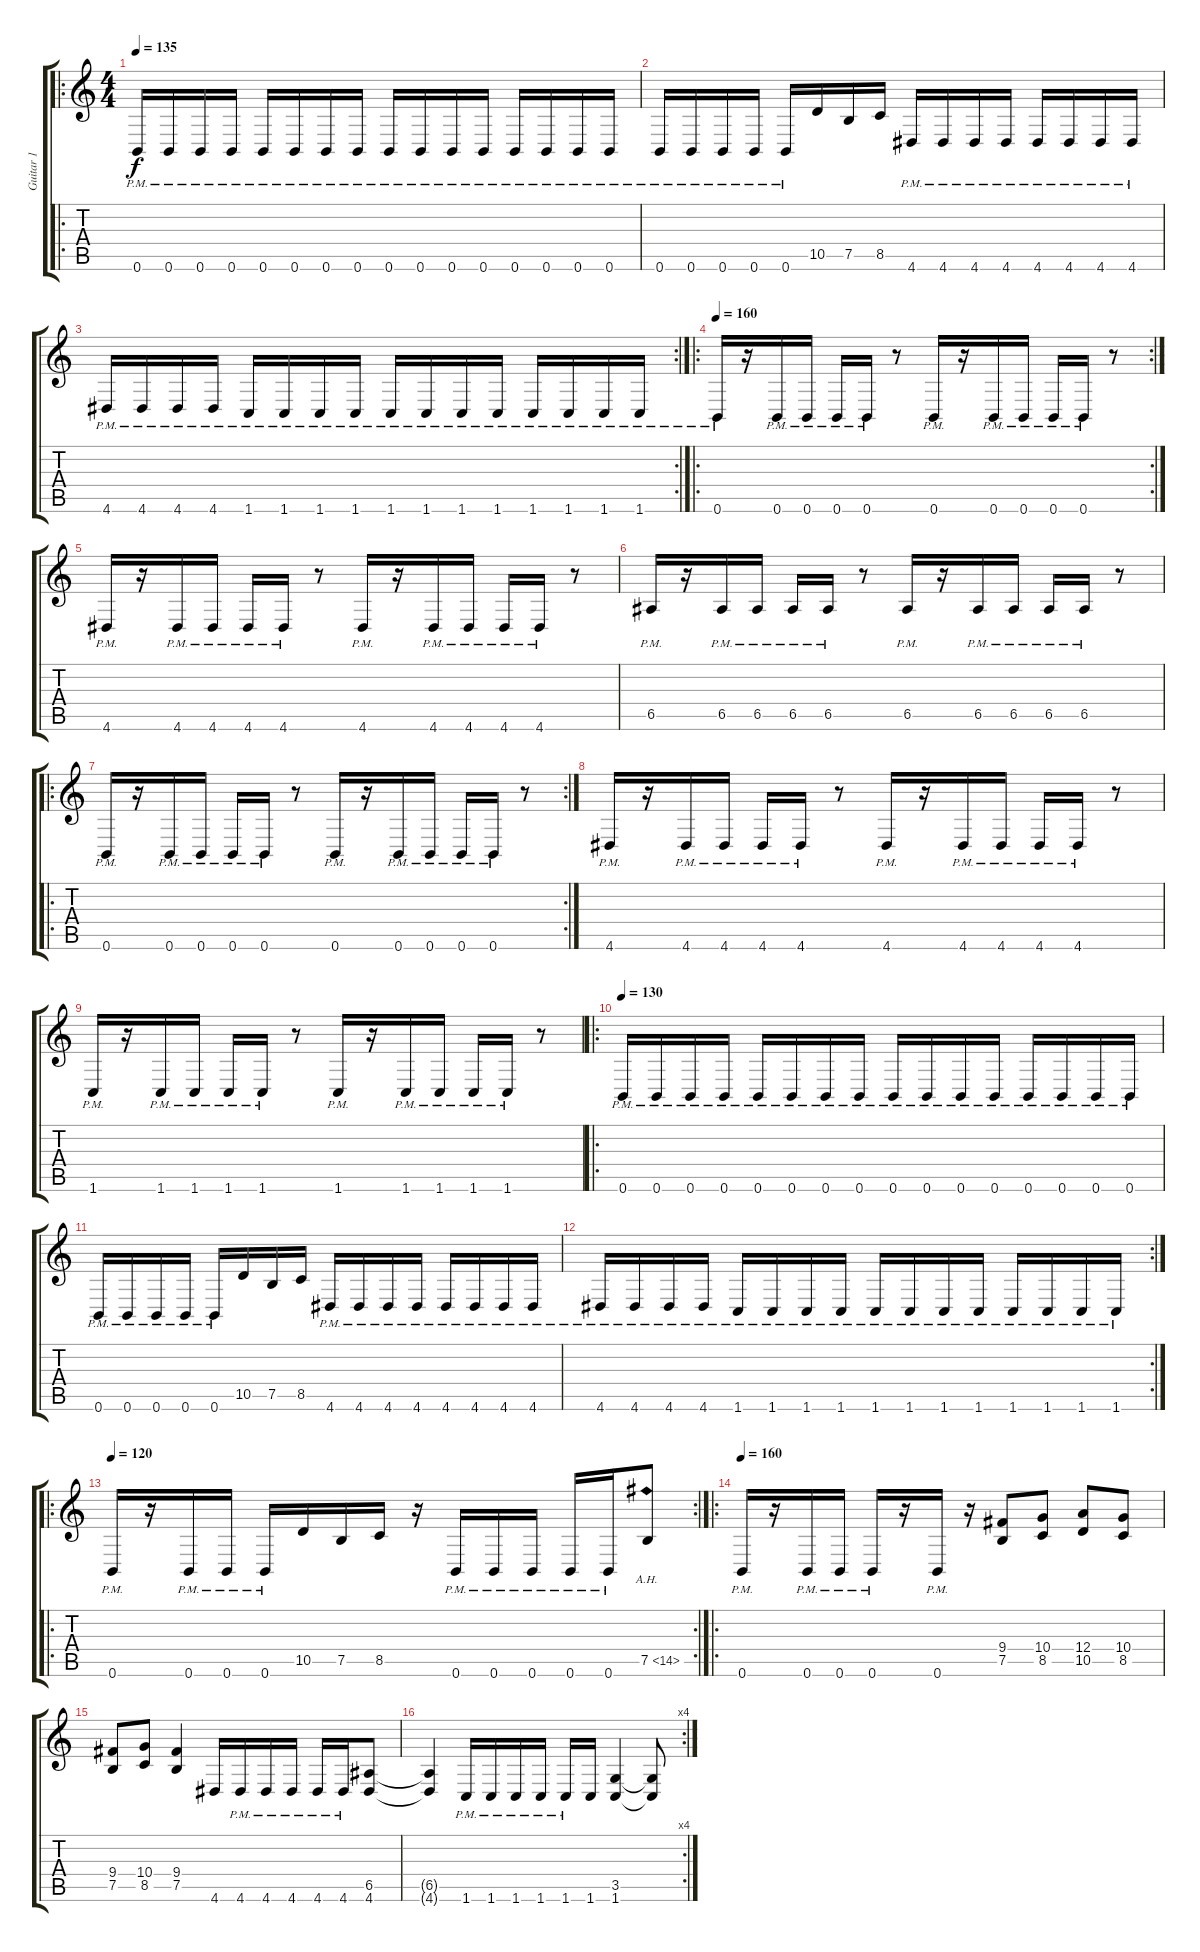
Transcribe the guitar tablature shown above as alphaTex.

\track ("Guitar 1" "Guitar 1") {instrument distortionguitar}
\staff {score tabs}
\tuning (B3 Gb3 D3 A2 E2 B1) {hide}
\ro
\ts (4 4)
\tempo 135
\clef g2
\ks c
0.6{pm}.16{dy f} 0.6{pm}.16 0.6{pm}.16 0.6{pm}.16 0.6{pm}.16 0.6{pm}.16 0.6{pm}.16 0.6{pm}.16 0.6{pm}.16 0.6{pm}.16 0.6{pm}.16 0.6{pm}.16 0.6{pm}.16 0.6{pm}.16 0.6{pm}.16 0.6{pm}.16 |
0.6{pm}.16 0.6{pm}.16 0.6{pm}.16 0.6{pm}.16 0.6{pm}.16 10.5.16 7.5.16 8.5.16 4.6{pm}.16 4.6{pm}.16 4.6{pm}.16 4.6{pm}.16 4.6{pm}.16 4.6{pm}.16 4.6{pm}.16 4.6{pm}.16 |
\rc 2
4.6{pm}.16 4.6{pm}.16 4.6{pm}.16 4.6{pm}.16 1.6{pm}.16 1.6{pm}.16 1.6{pm}.16 1.6{pm}.16 1.6{pm}.16 1.6{pm}.16 1.6{pm}.16 1.6{pm}.16 1.6{pm}.16 1.6{pm}.16 1.6{pm}.16 1.6{pm}.16 |
\ro
\rc 2
\tempo 160
0.6{pm}.16 r.16 0.6{pm}.16 0.6{pm}.16 0.6{pm}.16 0.6{pm}.16 r.8 0.6{pm}.16 r.16 0.6{pm}.16 0.6{pm}.16 0.6{pm}.16 0.6{pm}.16 r.8 |
4.6{pm}.16 r.16 4.6{pm}.16 4.6{pm}.16 4.6{pm}.16 4.6{pm}.16 r.8 4.6{pm}.16 r.16 4.6{pm}.16 4.6{pm}.16 4.6{pm}.16 4.6{pm}.16 r.8 |
6.5{pm}.16 r.16 6.5{pm}.16 6.5{pm}.16 6.5{pm}.16 6.5{pm}.16 r.8 6.5{pm}.16 r.16 6.5{pm}.16 6.5{pm}.16 6.5{pm}.16 6.5{pm}.16 r.8 |
\ro
\rc 2
0.6{pm}.16 r.16 0.6{pm}.16 0.6{pm}.16 0.6{pm}.16 0.6{pm}.16 r.8 0.6{pm}.16 r.16 0.6{pm}.16 0.6{pm}.16 0.6{pm}.16 0.6{pm}.16 r.8 |
4.6{pm}.16 r.16 4.6{pm}.16 4.6{pm}.16 4.6{pm}.16 4.6{pm}.16 r.8 4.6{pm}.16 r.16 4.6{pm}.16 4.6{pm}.16 4.6{pm}.16 4.6{pm}.16 r.8 |
1.6{pm}.16 r.16 1.6{pm}.16 1.6{pm}.16 1.6{pm}.16 1.6{pm}.16 r.8 1.6{pm}.16 r.16 1.6{pm}.16 1.6{pm}.16 1.6{pm}.16 1.6{pm}.16 r.8 |
\ro
\tempo 130
0.6{pm}.16 0.6{pm}.16 0.6{pm}.16 0.6{pm}.16 0.6{pm}.16 0.6{pm}.16 0.6{pm}.16 0.6{pm}.16 0.6{pm}.16 0.6{pm}.16 0.6{pm}.16 0.6{pm}.16 0.6{pm}.16 0.6{pm}.16 0.6{pm}.16 0.6{pm}.16 |
0.6{pm}.16 0.6{pm}.16 0.6{pm}.16 0.6{pm}.16 0.6{pm}.16 10.5.16 7.5.16 8.5.16 4.6{pm}.16 4.6{pm}.16 4.6{pm}.16 4.6{pm}.16 4.6{pm}.16 4.6{pm}.16 4.6{pm}.16 4.6{pm}.16 |
\rc 2
4.6{pm}.16 4.6{pm}.16 4.6{pm}.16 4.6{pm}.16 1.6{pm}.16 1.6{pm}.16 1.6{pm}.16 1.6{pm}.16 1.6{pm}.16 1.6{pm}.16 1.6{pm}.16 1.6{pm}.16 1.6{pm}.16 1.6{pm}.16 1.6{pm}.16 1.6{pm}.16 |
\ro
\rc 2
\tempo 120
0.6{pm}.16 r.16 0.6{pm}.16 0.6{pm}.16 0.6{pm}.16 10.5.16 7.5.16 8.5.16 r.16 0.6{pm}.16 0.6{pm}.16 0.6{pm}.16 0.6{pm}.16 0.6{pm}.16 7.5{ah 7}.8 |
\ro
\tempo 160
0.6{pm}.16 r.16 0.6{pm}.16 0.6{pm}.16 0.6{pm}.16 r.16 0.6{pm}.16 r.16 (9.4 7.5).8 (10.4 8.5).8 (12.4 10.5).8 (10.4 8.5).8 |
(9.4 7.5).8 (10.4 8.5).8 (9.4 7.5).4 4.6.16 4.6{pm}.16 4.6{pm}.16 4.6{pm}.16 4.6{pm}.16 4.6{pm}.16 (6.5 4.6).8 |
\rc 4
(6.5{t} 4.6{t}).4 1.6{pm}.16 1.6{pm}.16 1.6{pm}.16 1.6{pm}.16 1.6{pm}.16 1.6.16 (3.5 1.6).4 (3.5{t} 1.6{t}).8
